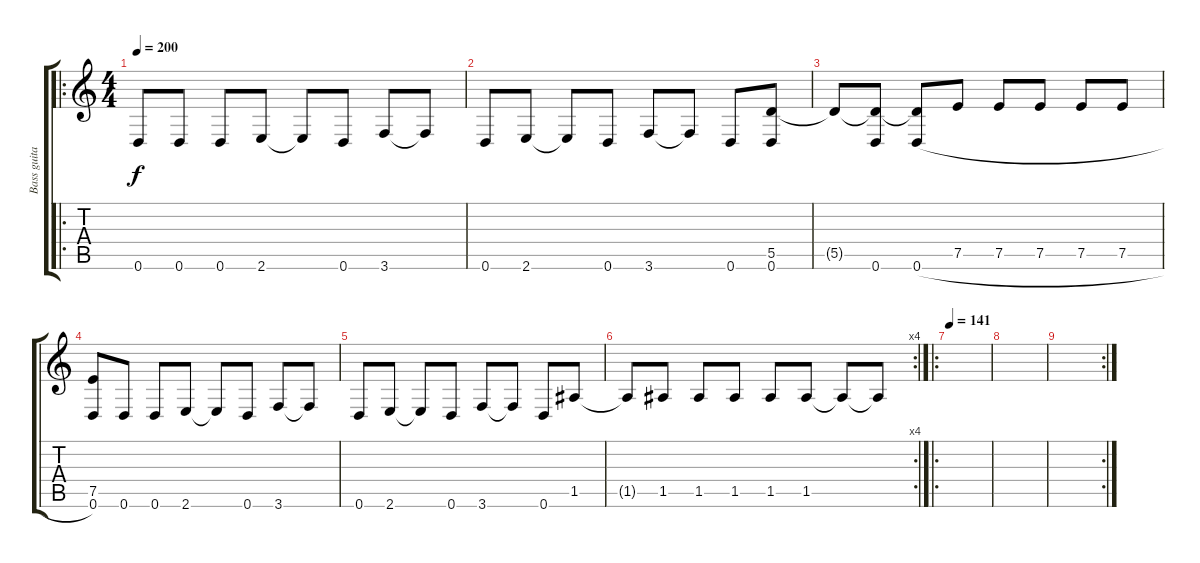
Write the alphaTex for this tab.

\track ("Bass guitar" "Bass guita") {instrument electricbassfinger}
\staff {score tabs}
\tuning (E4 B3 G3 D3 A2 D2) {hide}
\ro
\ts (4 4)
\tempo 200
\clef g2
\ks c
0.6.8{dy f} 0.6.8 0.6.8 2.6.8 2.6{t}.8 0.6.8 3.6.8 3.6{t}.8 |
0.6.8 2.6.8 2.6{t}.8 0.6.8 3.6.8 3.6{t}.8 0.6.8 (5.5 0.6).8 |
5.5{t}.8 (5.5{t} 0.6).8 (5.5{t} 0.6{h}).8 7.5.8 7.5.8 7.5.8 7.5.8 7.5.8 |
(7.5 0.6).8 0.6.8 0.6.8 2.6.8 2.6{t}.8 0.6.8 3.6.8 3.6{t}.8 |
0.6.8 2.6.8 2.6{t}.8 0.6.8 3.6.8 3.6{t}.8 0.6.8 1.5.8 |
\rc 4
1.5{t}.8 1.5.8 1.5.8 1.5.8 1.5.8 1.5.8 1.5{t}.8 1.5{t}.8 |
\ro
\tempo 141
|
|
\rc 2
